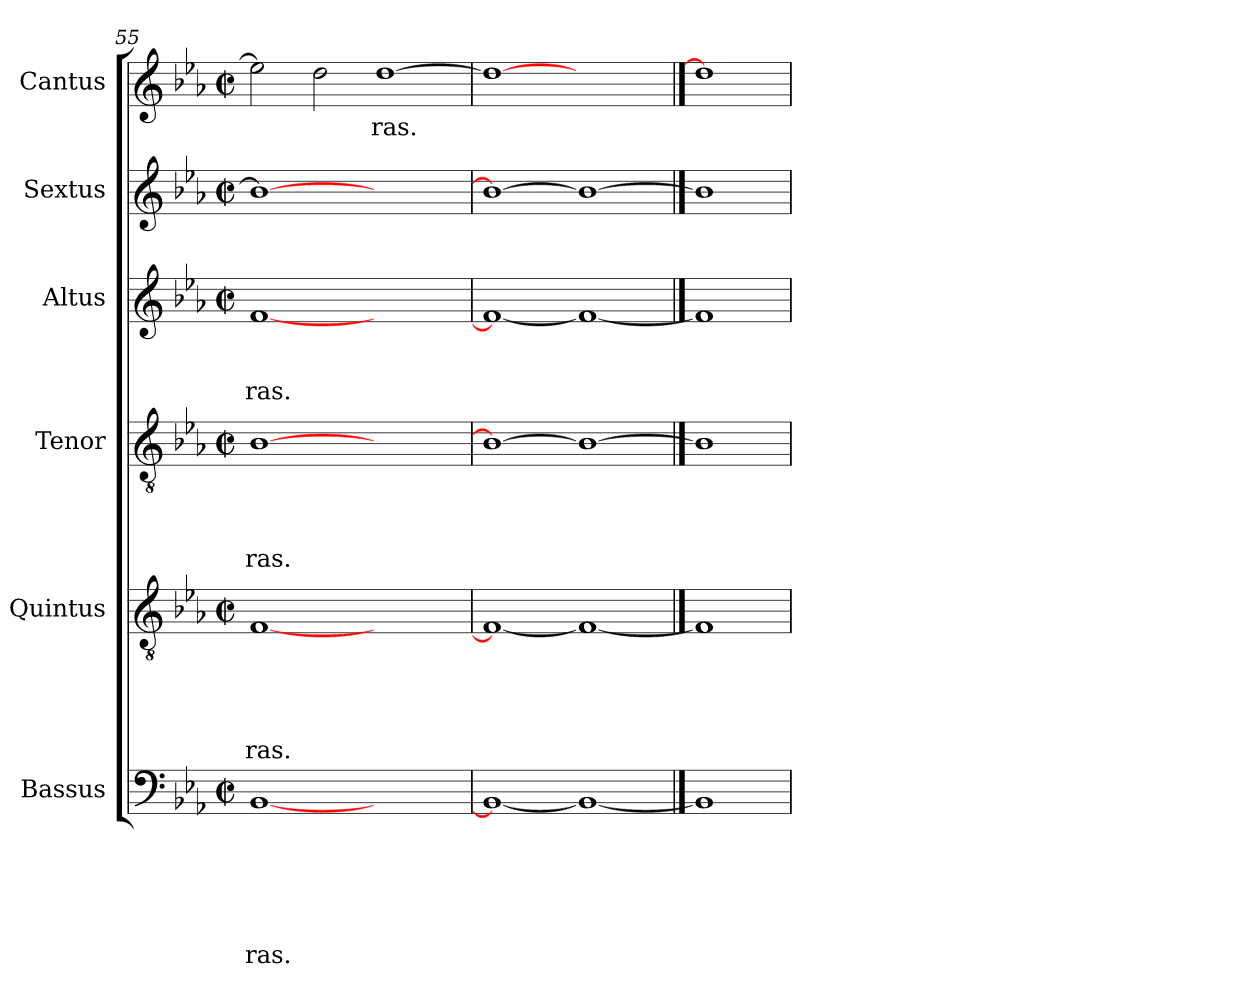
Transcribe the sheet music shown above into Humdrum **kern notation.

**kern	**text	**text	**text	**text	**text	**text	**kern	**text	**text	**text	**text	**text	**kern	**text	**text	**text	**text	**kern	**text	**text	**text	**kern	**text	**kern	**text
*part6	*part6	*part6	*part6	*part6	*part6	*part6	*part5	*part5	*part5	*part5	*part5	*part5	*part4	*part4	*part4	*part4	*part4	*part3	*part3	*part3	*part3	*part2	*part2	*part1	*part1
*staff6	*staff6	*staff6	*staff6	*staff6	*staff6	*staff6	*staff5	*staff5	*staff5	*staff5	*staff5	*staff5	*staff4	*staff4	*staff4	*staff4	*staff4	*staff3	*staff3	*staff3	*staff3	*staff2	*staff2	*staff1	*staff1
*I"Bassus	*	*	*	*	*	*	*I"Quintus	*	*	*	*	*	*I"Tenor	*	*	*	*	*I"Altus	*	*	*	*I"Sextus	*	*I"Cantus	*
*clefF4	*	*	*	*	*	*	*clefGv2	*	*	*	*	*	*clefGv2	*	*	*	*	*clefG2	*	*	*	*clefG2	*	*clefG2	*
*k[b-e-a-]	*	*	*	*	*	*	*k[b-e-a-]	*	*	*	*	*	*k[b-e-a-]	*	*	*	*	*k[b-e-a-]	*	*	*	*k[b-e-a-]	*	*k[b-e-a-]	*
*E-:	*	*	*	*	*	*	*E-:	*	*	*	*	*	*E-:	*	*	*	*	*E-:	*	*	*	*E-:	*	*E-:	*
*M2/2	*	*	*	*	*	*	*M2/2	*	*	*	*	*	*M2/2	*	*	*	*	*M2/2	*	*	*	*M2/2	*	*M2/2	*
*met(c|)	*	*	*	*	*	*	*met(c|)	*	*	*	*	*	*met(c|)	*	*	*	*	*met(c|)	*	*	*	*met(c|)	*	*met(c|)	*
=55	=55	=55	=55	=55	=55	=55	=55	=55	=55	=55	=55	=55	=55	=55	=55	=55	=55	=55	=55	=55	=55	=55	=55	=55	=55
!	!	!	!	!	!	!LO:LY:b	!	!	!	!	!	!LO:LY:b	!	!	!	!	!LO:LY:b	!	!	!	!LO:LY:b	!	!	!	!
[<1BB-	.	.	.	.	.	ras.	[<1F	.	.	.	.	ras.	[>1B-	.	.	.	-ras.	[<1f	.	.	ras.	1b-_	.	2ee-\]	.
.	.	.	.	.	.	.	.	.	.	.	.	.	.	.	.	.	.	.	.	.	.	.	.	2dd\	.
!	!	!	!	!	!	!	!	!	!	!	!	!	!	!	!	!	!	!	!	!	!	!	!	!	!LO:LY:b
1ryy	.	.	.	.	.	.	1ryy	.	.	.	.	.	1ryy	.	.	.	.	1ryy	.	.	.	1ryy	.	[>1dd	ras.
=56	=56	=56	=56	=56	=56	=56	=56	=56	=56	=56	=56	=56	=56	=56	=56	=56	=56	=56	=56	=56	=56	=56	=56	=56	=56
1BB-_	.	.	.	.	.	.	1F_	.	.	.	.	.	1B-_	.	.	.	.	1f_	.	.	.	1b-_	.	1dd_	.
1BB-_	.	.	.	.	.	.	1F_	.	.	.	.	.	1B-_	.	.	.	.	1f_	.	.	.	1b-_	.	1ryy	.
==57	==57	==57	==57	==57	==57	==57	==57	==57	==57	==57	==57	==57	==57	==57	==57	==57	==57	==57	==57	==57	==57	==57	==57	==57	==57
1BB-]	.	.	.	.	.	.	1F]	.	.	.	.	.	1B-]	.	.	.	.	1f]	.	.	.	1b-]	.	1dd]	.
=	=	=	=	=	=	=	=	=	=	=	=	=	=	=	=	=	=	=	=	=	=	=	=	=	=
*-	*-	*-	*-	*-	*-	*-	*-	*-	*-	*-	*-	*-	*-	*-	*-	*-	*-	*-	*-	*-	*-	*-	*-	*-	*-
